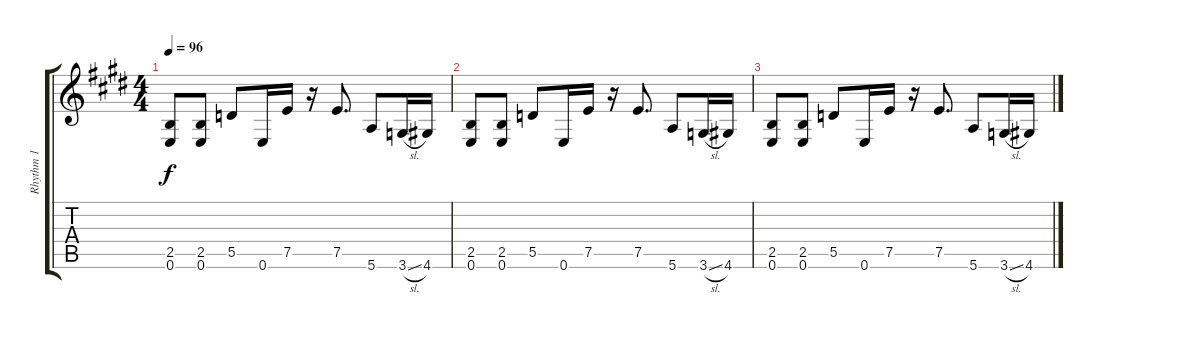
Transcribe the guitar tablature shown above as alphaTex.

\track ("Rhythm 1" "Rhythm 1") {instrument distortionguitar}
\staff {score tabs}
\tuning (E4 B3 G3 D3 A2 E2) {hide}
\ts (4 4)
\tempo 96
\clef g2
\ks e
(2.5 0.6).8{dy f} (2.5 0.6).8 5.5.8 0.6.16 7.5.16 r.16 7.5.8{d} 5.6.8 3.6{sl}.16 4.6.16 |
\ks c#minor
(2.5 0.6).8 (2.5 0.6).8 5.5.8 0.6.16 7.5.16 r.16 7.5.8{d} 5.6.8 3.6{sl}.16 4.6.16 |
(2.5 0.6).8 (2.5 0.6).8 5.5.8 0.6.16 7.5.16 r.16 7.5.8{d} 5.6.8 3.6{sl}.16 4.6.16
